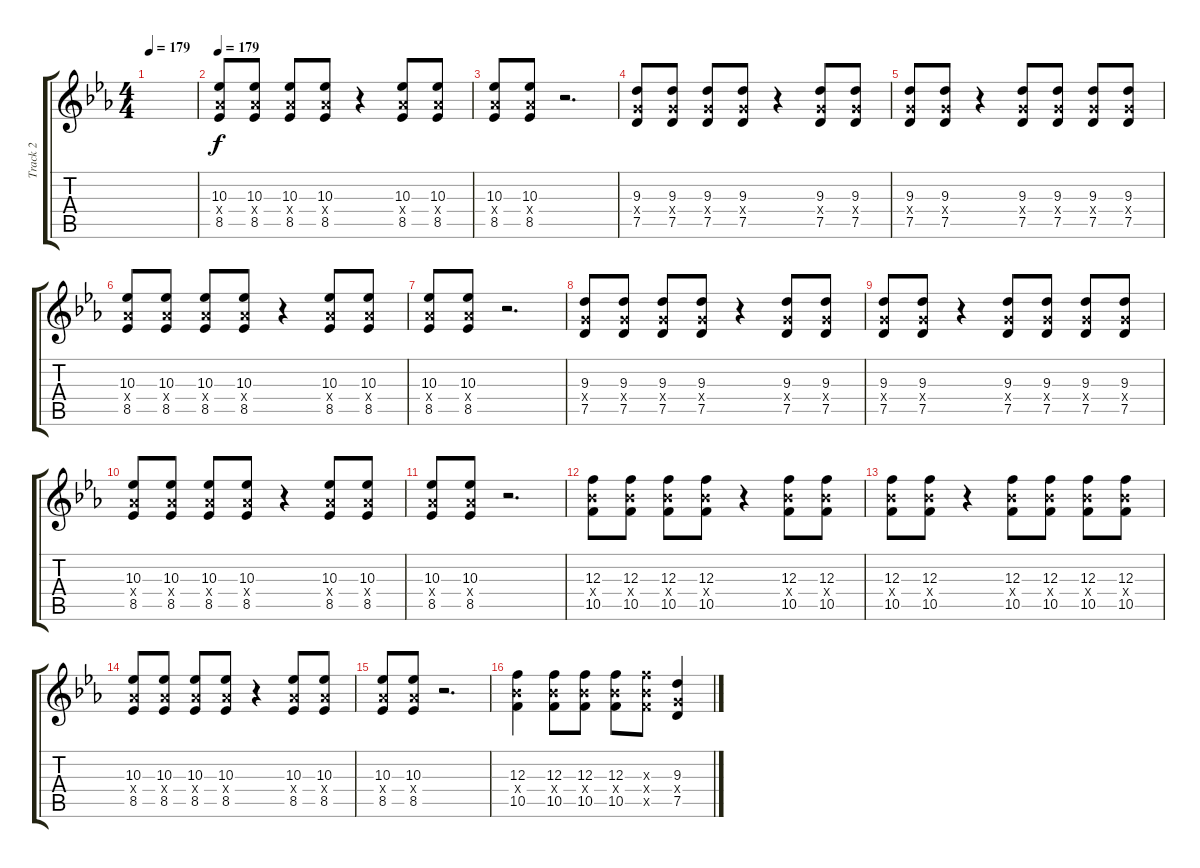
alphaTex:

\track ("Track 2" "Track 2") {instrument distortionguitar}
\staff {score tabs}
\tuning (D4 A3 F3 C3 G2 C2) {hide}
\ts (4 4)
\tempo 179
\clef g2
\ks eb
|
\tempo 179
(10.3 8.4{x} 8.5).8 (10.3 8.4{x} 8.5).8 (10.3 8.4{x} 8.5).8 (10.3 8.4{x} 8.5).8 r.4 (10.3 8.4{x} 8.5).8 (10.3 8.4{x} 8.5).8 |
(10.3 8.4{x} 8.5).8 (10.3 8.4{x} 8.5).8 r.2{d} |
(9.3 7.4{x} 7.5).8 (9.3 7.4{x} 7.5).8 (9.3 7.4{x} 7.5).8 (9.3 7.4{x} 7.5).8 r.4 (9.3 7.4{x} 7.5).8 (9.3 7.4{x} 7.5).8 |
(9.3 7.4{x} 7.5).8 (9.3 7.4{x} 7.5).8 r.4 (9.3 7.4{x} 7.5).8 (9.3 7.4{x} 7.5).8 (9.3 7.4{x} 7.5).8 (9.3 7.4{x} 7.5).8 |
(10.3 8.4{x} 8.5).8 (10.3 8.4{x} 8.5).8 (10.3 8.4{x} 8.5).8 (10.3 8.4{x} 8.5).8 r.4 (10.3 8.4{x} 8.5).8 (10.3 8.4{x} 8.5).8 |
(10.3 8.4{x} 8.5).8 (10.3 8.4{x} 8.5).8 r.2{d} |
(9.3 7.4{x} 7.5).8 (9.3 7.4{x} 7.5).8 (9.3 7.4{x} 7.5).8 (9.3 7.4{x} 7.5).8 r.4 (9.3 7.4{x} 7.5).8 (9.3 7.4{x} 7.5).8 |
(9.3 7.4{x} 7.5).8 (9.3 7.4{x} 7.5).8 r.4 (9.3 7.4{x} 7.5).8 (9.3 7.4{x} 7.5).8 (9.3 7.4{x} 7.5).8 (9.3 7.4{x} 7.5).8 |
(10.3 8.4{x} 8.5).8 (10.3 8.4{x} 8.5).8 (10.3 8.4{x} 8.5).8 (10.3 8.4{x} 8.5).8 r.4 (10.3 8.4{x} 8.5).8 (10.3 8.4{x} 8.5).8 |
(10.3 8.4{x} 8.5).8 (10.3 8.4{x} 8.5).8 r.2{d} |
(12.3 10.4{x} 10.5).8 (12.3 10.4{x} 10.5).8 (12.3 10.4{x} 10.5).8 (12.3 10.4{x} 10.5).8 r.4 (12.3 10.4{x} 10.5).8 (12.3 10.4{x} 10.5).8 |
(12.3 10.4{x} 10.5).8 (12.3 10.4{x} 10.5).8 r.4 (12.3 10.4{x} 10.5).8 (12.3 10.4{x} 10.5).8 (12.3 10.4{x} 10.5).8 (12.3 10.4{x} 10.5).8 |
(10.3 8.4{x} 8.5).8 (10.3 8.4{x} 8.5).8 (10.3 8.4{x} 8.5).8 (10.3 8.4{x} 8.5).8 r.4 (10.3 8.4{x} 8.5).8 (10.3 8.4{x} 8.5).8 |
(10.3 8.4{x} 8.5).8 (10.3 8.4{x} 8.5).8 r.2{d} |
(12.3 10.4{x} 10.5).4 (12.3 10.4{x} 10.5).8 (12.3 10.4{x} 10.5).8 (12.3 10.4{x} 10.5).8 (12.3{x} 10.4{x} 10.5{x}).8 (9.3 7.4{x} 7.5).4
